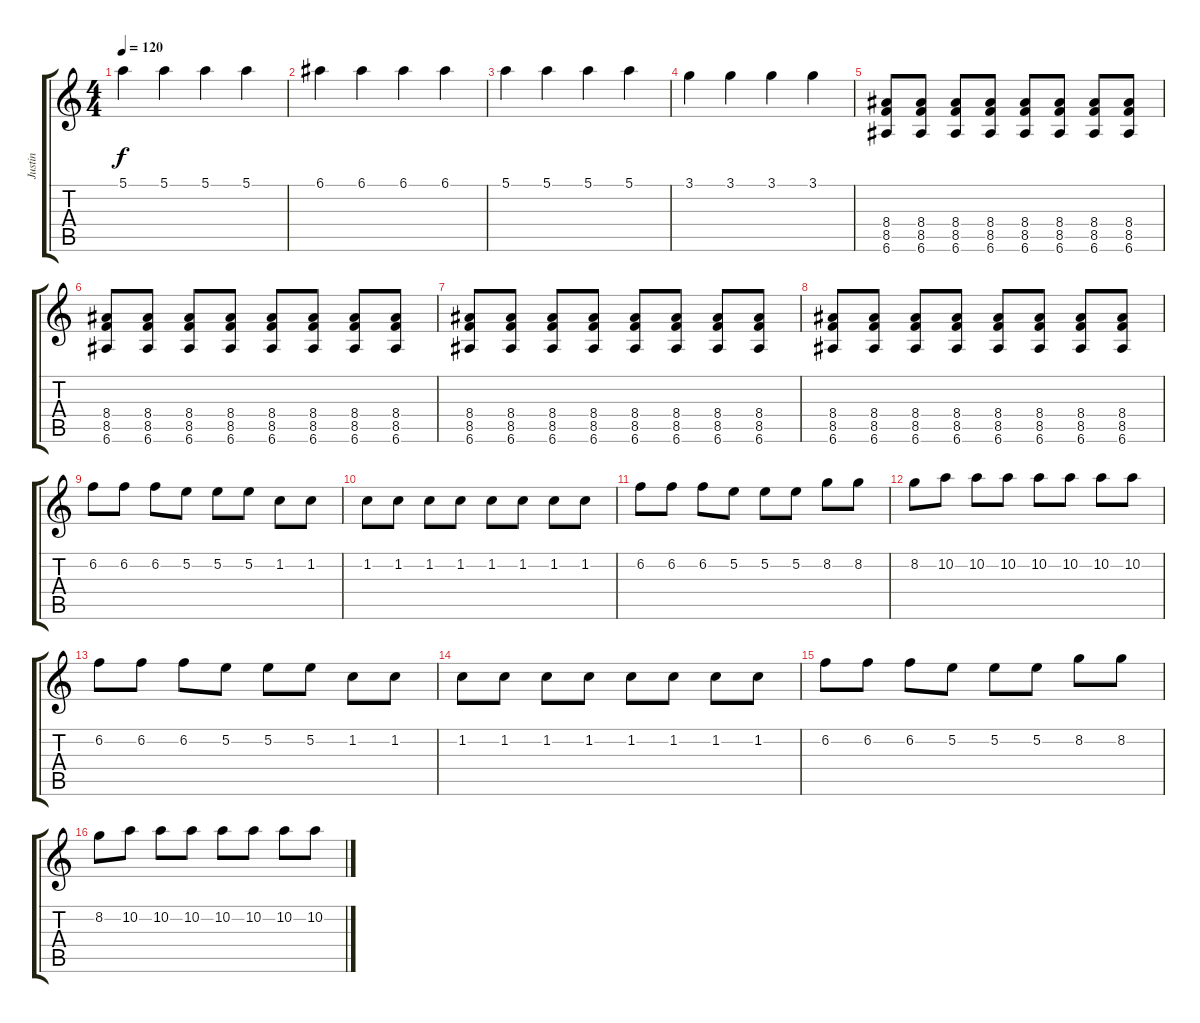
\track ("Justin" "Justin") {instrument overdrivenguitar}
\staff {score tabs}
\tuning (E4 B3 G3 D3 A2 E2) {hide}
\ts (4 4)
\tempo 120
\clef g2
\ks c
5.1.4{dy f} 5.1.4 5.1.4 5.1.4 |
6.1.4 6.1.4 6.1.4 6.1.4 |
5.1.4 5.1.4 5.1.4 5.1.4 |
3.1.4 3.1.4 3.1.4 3.1.4 |
(8.4 8.5 6.6).8 (8.4 8.5 6.6).8 (8.4 8.5 6.6).8 (8.4 8.5 6.6).8 (8.4 8.5 6.6).8 (8.4 8.5 6.6).8 (8.4 8.5 6.6).8 (8.4 8.5 6.6).8 |
(8.4 8.5 6.6).8 (8.4 8.5 6.6).8 (8.4 8.5 6.6).8 (8.4 8.5 6.6).8 (8.4 8.5 6.6).8 (8.4 8.5 6.6).8 (8.4 8.5 6.6).8 (8.4 8.5 6.6).8 |
(8.4 8.5 6.6).8 (8.4 8.5 6.6).8 (8.4 8.5 6.6).8 (8.4 8.5 6.6).8 (8.4 8.5 6.6).8 (8.4 8.5 6.6).8 (8.4 8.5 6.6).8 (8.4 8.5 6.6).8 |
(8.4 8.5 6.6).8 (8.4 8.5 6.6).8 (8.4 8.5 6.6).8 (8.4 8.5 6.6).8 (8.4 8.5 6.6).8 (8.4 8.5 6.6).8 (8.4 8.5 6.6).8 (8.4 8.5 6.6).8 |
6.2.8 6.2.8 6.2.8 5.2.8 5.2.8 5.2.8 1.2.8 1.2.8 |
1.2.8 1.2.8 1.2.8 1.2.8 1.2.8 1.2.8 1.2.8 1.2.8 |
6.2.8 6.2.8 6.2.8 5.2.8 5.2.8 5.2.8 8.2.8 8.2.8 |
8.2.8 10.2.8 10.2.8 10.2.8 10.2.8 10.2.8 10.2.8 10.2.8 |
6.2.8 6.2.8 6.2.8 5.2.8 5.2.8 5.2.8 1.2.8 1.2.8 |
1.2.8 1.2.8 1.2.8 1.2.8 1.2.8 1.2.8 1.2.8 1.2.8 |
6.2.8 6.2.8 6.2.8 5.2.8 5.2.8 5.2.8 8.2.8 8.2.8 |
8.2.8 10.2.8 10.2.8 10.2.8 10.2.8 10.2.8 10.2.8 10.2.8
